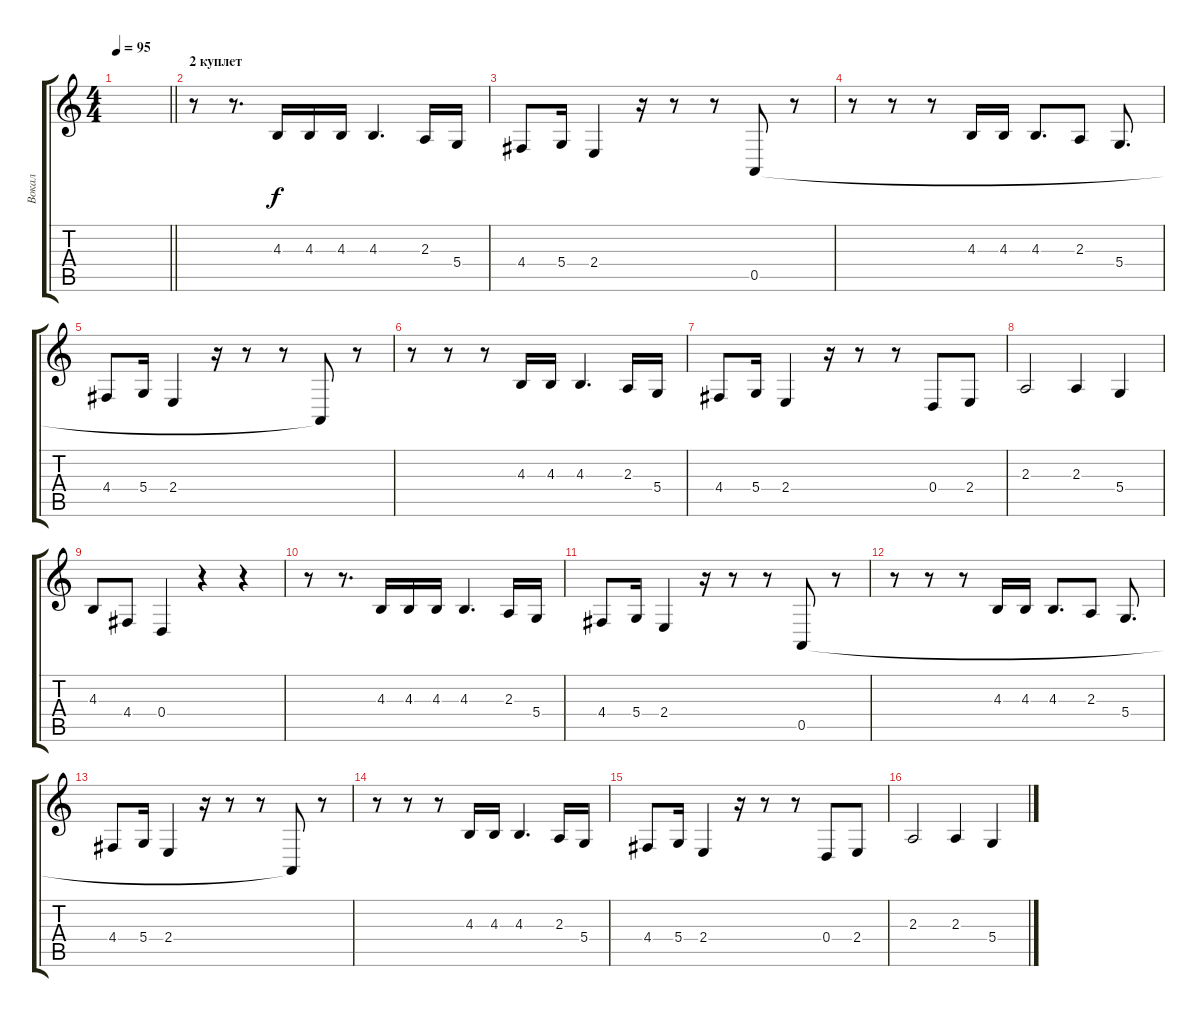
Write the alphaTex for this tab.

\track ("Вокал" "Вокал") {instrument lead6voice}
\staff {score tabs}
\tuning (E4 B3 G3 D3 A2 E2) {hide}
\ts (4 4)
\tempo 95
\clef g2
\barLineRight lightlight
\ks c
|
\section ("" "2 куплет")
r.8 r.8{d} 4.3.16 4.3.16 4.3.16 4.3.4{d} 2.3.16 5.4.16 |
4.4.8 5.4.16 2.4.4 r.16 r.8 r.8 0.5.8 r.8 |
r.8 r.8 r.8 4.3.16 4.3.16 4.3.8{d} 2.3.8 5.4.8{d} |
4.4.8 5.4.16 2.4.4 r.16 r.8 r.8 0.5{t}.8 r.8 |
r.8 r.8 r.8 4.3.16 4.3.16 4.3.4{d} 2.3.16 5.4.16 |
4.4.8 5.4.16 2.4.4 r.16 r.8 r.8 0.4.8 2.4.8 |
2.3.2 2.3.4 5.4.4 |
4.3.8 4.4.8 0.4.4 r.4 r.4 |
r.8 r.8{d} 4.3.16 4.3.16 4.3.16 4.3.4{d} 2.3.16 5.4.16 |
4.4.8 5.4.16 2.4.4 r.16 r.8 r.8 0.5.8 r.8 |
r.8 r.8 r.8 4.3.16 4.3.16 4.3.8{d} 2.3.8 5.4.8{d} |
4.4.8 5.4.16 2.4.4 r.16 r.8 r.8 0.5{t}.8 r.8 |
r.8 r.8 r.8 4.3.16 4.3.16 4.3.4{d} 2.3.16 5.4.16 |
4.4.8 5.4.16 2.4.4 r.16 r.8 r.8 0.4.8 2.4.8 |
2.3.2 2.3.4 5.4.4
